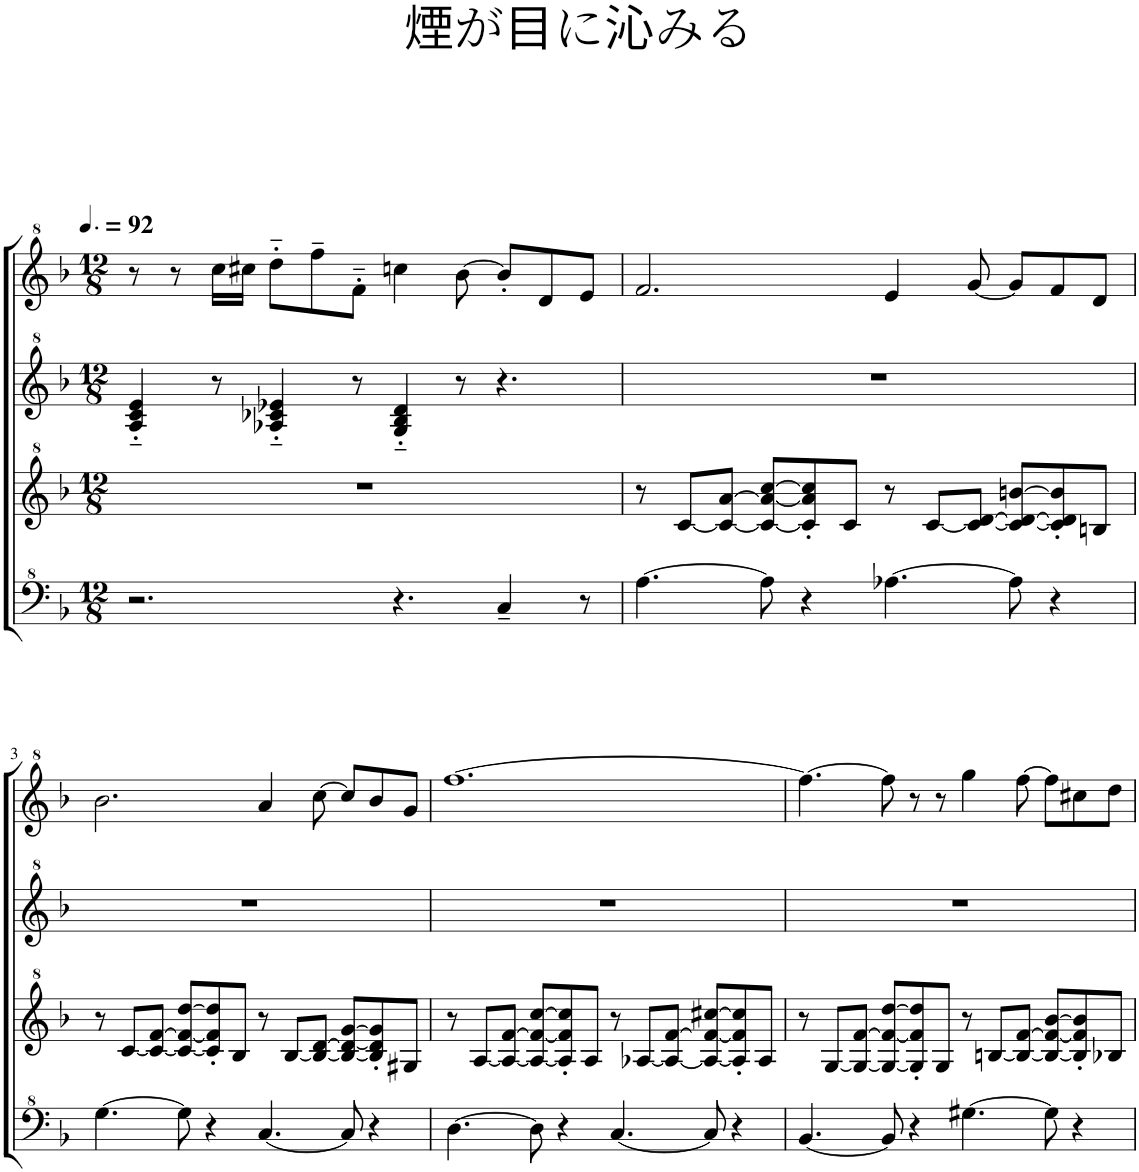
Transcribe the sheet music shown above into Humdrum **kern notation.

**kern	**kern	**kern	**kern
*part1	*part1	*part1	*part1
*staff4	*staff3	*staff2	*staff1
*I"Model III	*	*	*
*clefF^4	*clefG^2	*clefG^2	*clefG^2
*k[b-]	*k[b-]	*k[b-]	*k[b-]
*M12/8	*M12/8	*M12/8	*M12/8
*MM138	*MM138	*MM138	*MM138
=1	=1	=1	=1
2.r	1.r	4a/'~ 4cc/'~ 4ee/'~	8r
.	.	.	8r
.	.	8r	16ccc\LL
.	.	.	16ccc#X\JJ
.	.	4a-X/'~ 4cc-X/'~ 4ee-X/'~	8ddd'~\L
.	.	.	8fff~\
.	.	8r	8ff'~\J
4.r	.	4g/'~ 4b-/'~ 4dd/'~	4cccn\
.	.	8r	[8bb-\
4c~/	.	4.r	8bb-'/L]
.	.	.	8dd/
8r	.	.	8ee/J
=2	=2	=2	=2
[4.a\	8r	1.r	2.ff/
.	[8cc/L	.	.
.	8cc/_ [8aa/J	.	.
8a\]	8cc/_ 8aa/_ [8ccc/L	.	.
4r	8cc/]' 8aa/]' 8ccc/]'	.	.
.	8cc/J	.	.
[4.a-X\	8r	.	4ee/
.	[8cc/L	.	.
.	8cc/_ [8dd/J	.	[8gg/
8a-\]	8cc/_ 8dd/_ [8bbn/L	.	8gg/L]
4r	8cc/]' 8dd/]' 8bb/]'	.	8ff/
.	8bn/J	.	8dd/J
!!LO:LB:g=z
=3	=3	=3	=3
[4.g\	8r	1.r	2.bb-\
.	[8cc/L	.	.
.	8cc/_ [8ff/J	.	.
8g\]	8cc/_ 8ff/_ [8ddd/L	.	.
4r	8cc/]' 8ff/]' 8ddd/]'	.	.
.	8b-/J	.	.
[4.c/	8r	.	4aa/
.	[8b-/L	.	.
.	8b-/_ [8dd/J	.	[8ccc\
8c/]	8b-/_ 8dd/_ [8gg/L	.	8ccc/L]
4r	8b-/]' 8dd/]' 8gg/]'	.	8bb-/
.	8g#X/J	.	8gg/J
=4	=4	=4	=4
[4.d\	8r	1.r	[1.fff
.	[8a/L	.	.
.	8a/_ [8ff/J	.	.
8d\]	8a/_ 8ff/_ [8ccc/L	.	.
4r	8a/]' 8ff/]' 8ccc/]'	.	.
.	8a/J	.	.
[4.c/	8r	.	.
.	[8a-X/L	.	.
.	8a-/_ [8ff/J	.	.
8c/]	8a-/_ 8ff/_ [8ccc#X/L	.	.
4r	8a-/]' 8ff/]' 8ccc#/]'	.	.
.	8a-/J	.	.
=5	=5	=5	=5
[4.B-/	8r	1.r	4.fff\_
.	[8g/L	.	.
.	8g/_ [8ff/J	.	.
8B-/]	8g/_ 8ff/_ [8ddd/L	.	8fff\]
4r	8g/]' 8ff/]' 8ddd/]'	.	8r
.	8g/J	.	8r
[4.g#X\	8r	.	4ggg\
.	[8bn/L	.	.
.	8b/_ [8ff/J	.	[8fff\
8g#\]	8b/_ 8ff/_ [8bb-/L	.	8fff\L]
4r	8b/]' 8ff/]' 8bb-/]'	.	8ccc#X\
.	8b-X/J	.	8ddd\J
=	=	=	=
*-	*-	*-	*-
